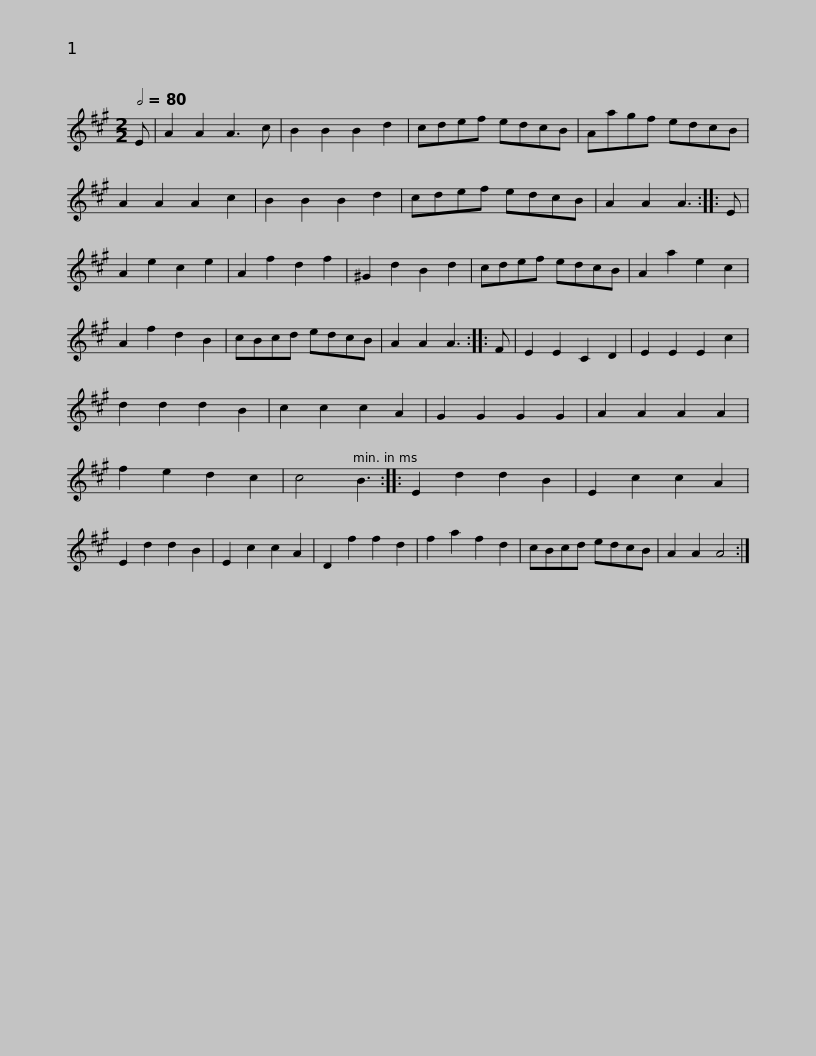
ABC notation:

X:1
L:1/8
Q:1/2=80
M:2/2
I:linebreak $
K:A
V:1 treble
V:1
 E | A2 A2 A3 c | B2 B2 B2 d2 | cdef edcB | Aagf edcB |$ %5
 A2 A2 A2 c2 | B2 B2 B2 d2 | cdef edcB | A2 A2 A3 ::$ E | %10
 A2 e2 c2 e2 | A2 f2 d2 f2 | ^G2 d2 B2 d2 | cdef edcB |$ A2 a2 e2 c2 | %15
 A2 f2 d2 B2 | cBcd edcB | A2 A2 A3 ::$ F | E2 E2 C2 D2 | %20
 E2 E2 E2 c2 | d2 d2 d2 B2 | c2 c2 c2 A2 |$ G2 G2 G2 G2 | A2 A2 A2 A2 | %25
 f2 e2 d2 c2 | c4 B3 ::$ E2 d2 d2 B2 | E2 c2 c2 A2 | E2 d2 d2 B2 | %30
 E2 c2 c2 A2 |$ D2 f2 f2 d2 | f2 a2 f2 d2 | cBcd edcB | A2 A2 A4 :| %35
